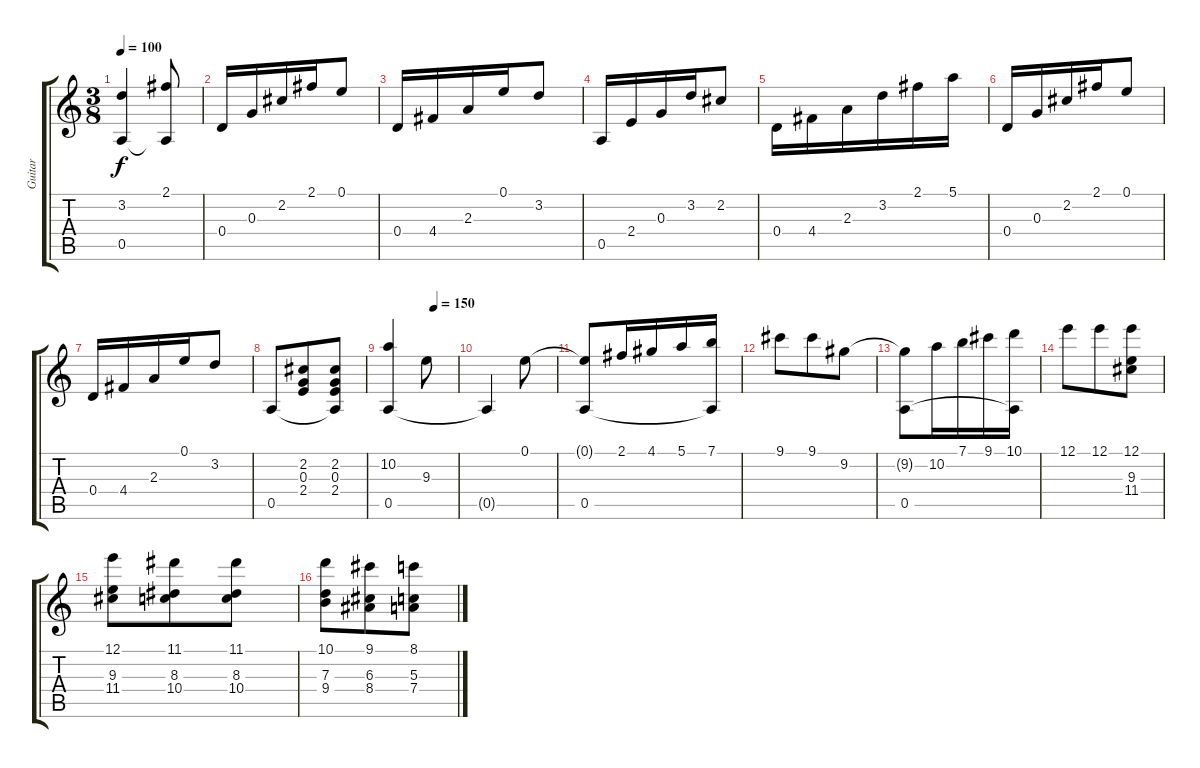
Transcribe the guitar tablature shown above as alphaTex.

\track ("Guitar" "Guitar") {instrument acousticguitarnylon}
\staff {score tabs}
\tuning (E4 B3 G3 D3 A2 E2) {hide}
\ts (3 8)
\tempo 100
\clef g2
\ks c
(3.2 0.5).4{dy f} (2.1 0.5{t}).8 |
0.4.16 0.3.16 2.2.16 2.1.16 0.1.8 |
0.4.16 4.4.16 2.3.16 0.1.16 3.2.8 |
0.5.16 2.4.16 0.3.16 3.2.16 2.2.8 |
0.4.16 4.4.16 2.3.16 3.2.16 2.1.16 5.1.16 |
0.4.16 0.3.16 2.2.16 2.1.16 0.1.8 |
0.4.16 4.4.16 2.3.16 0.1.16 3.2.8 |
0.5.8 (2.2 0.3 2.4).8 (2.2 0.3 2.4 0.5{t}).8 |
\tempo (150 0.6666666666666666)
(10.2 0.5).4 9.3.8 |
0.5{t}.4 0.1.8 |
(0.1{t} 0.5).8 2.1.16 4.1.16 5.1.16 (7.1 0.5{t}).16 |
9.1.8 9.1.8 9.2.8 |
(9.2{t} 0.5).8 10.2.16 7.1.16 9.1.16 (10.1 0.5{t}).16 |
12.1.8 12.1.8 (12.1 9.3 11.4).8 |
(12.1 9.3 11.4).8 (11.1 8.3 10.4).8 (11.1 8.3 10.4).8 |
(10.1 7.3 9.4).8 (9.1 6.3 8.4).8 (8.1 5.3 7.4).8
